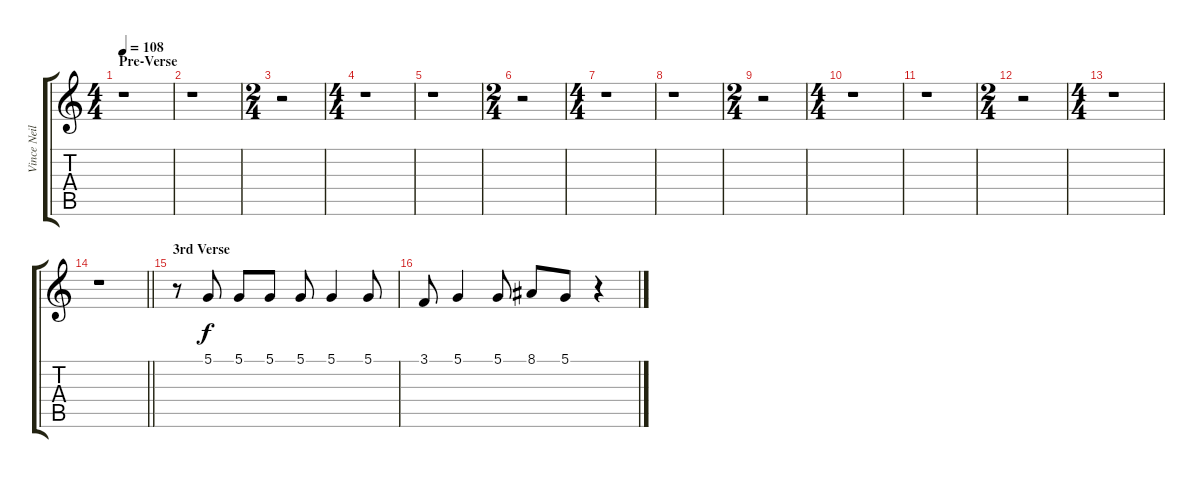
\track ("Vince Neil - Lead Vocals" "Vince Neil") {instrument sopranosax}
\staff {score tabs}
\tuning (D4 A3 F3 C3 G2 D2) {hide}
\ts (4 4)
\section ("" "Pre-Verse")
\tempo 108
\clef g2
\ks c
r.1{dy f} |
r.1 |
\ts (2 4)
r.2 |
\ts (4 4)
r.1 |
r.1 |
\ts (2 4)
r.2 |
\ts (4 4)
r.1 |
r.1 |
\ts (2 4)
r.2 |
\ts (4 4)
r.1 |
r.1 |
\ts (2 4)
r.2 |
\ts (4 4)
r.1 |
\barLineRight lightlight
r.1 |
\section ("" "3rd Verse")
r.8 5.1.8 5.1.8 5.1.8 5.1.8 5.1.4 5.1.8 |
3.1.8 5.1.4 5.1.8 8.1.8 5.1.8 r.4
